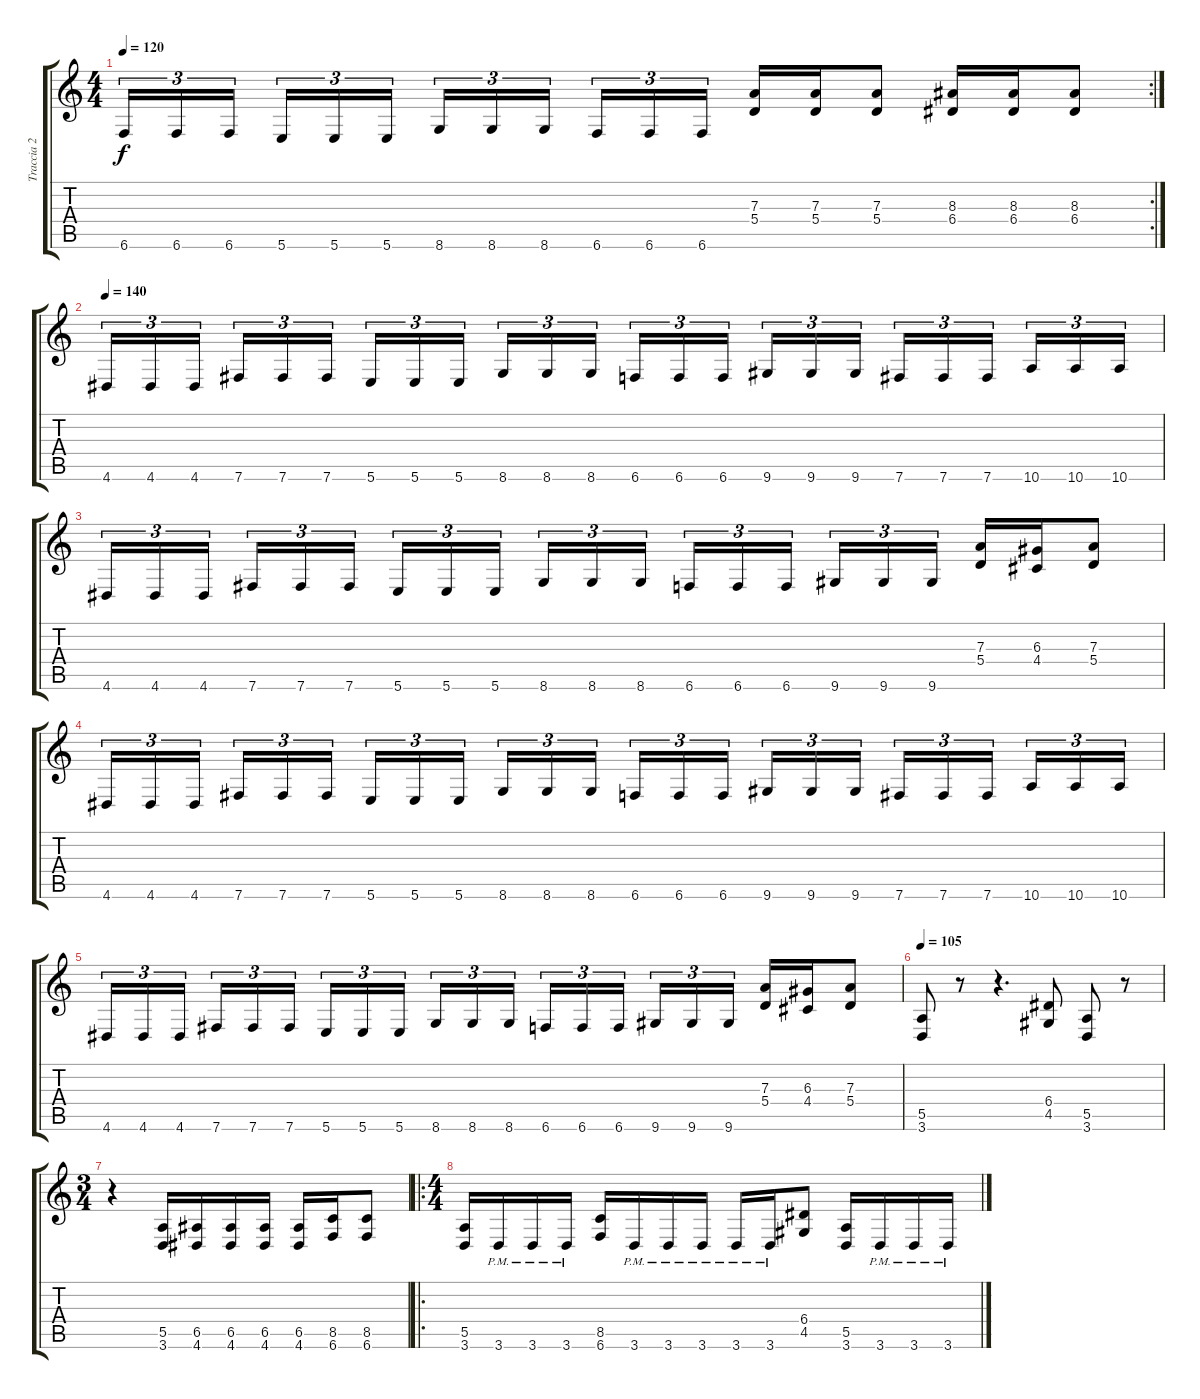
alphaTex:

\track ("Traccia 2" "Traccia 2") {instrument distortionguitar}
\staff {score tabs}
\tuning (B3 Gb3 D3 A2 E2 B1) {hide}
\rc 2
\ts (4 4)
\tempo 120
\clef g2
\ks c
6.6.16{tu (3 2) dy f} 6.6.16{tu (3 2)} 6.6.16{tu (3 2)} 5.6.16{tu (3 2)} 5.6.16{tu (3 2)} 5.6.16{tu (3 2)} 8.6.16{tu (3 2)} 8.6.16{tu (3 2)} 8.6.16{tu (3 2)} 6.6.16{tu (3 2)} 6.6.16{tu (3 2)} 6.6.16{tu (3 2)} (7.3 5.4).16 (7.3 5.4).16 (7.3 5.4).8 (8.3 6.4).16 (8.3 6.4).16 (8.3 6.4).8 |
\tempo 140
4.6.16{tu (3 2)} 4.6.16{tu (3 2)} 4.6.16{tu (3 2)} 7.6.16{tu (3 2)} 7.6.16{tu (3 2)} 7.6.16{tu (3 2)} 5.6.16{tu (3 2)} 5.6.16{tu (3 2)} 5.6.16{tu (3 2)} 8.6.16{tu (3 2)} 8.6.16{tu (3 2)} 8.6.16{tu (3 2)} 6.6.16{tu (3 2)} 6.6.16{tu (3 2)} 6.6.16{tu (3 2)} 9.6.16{tu (3 2)} 9.6.16{tu (3 2)} 9.6.16{tu (3 2)} 7.6.16{tu (3 2)} 7.6.16{tu (3 2)} 7.6.16{tu (3 2)} 10.6.16{tu (3 2)} 10.6.16{tu (3 2)} 10.6.16{tu (3 2)} |
4.6.16{tu (3 2)} 4.6.16{tu (3 2)} 4.6.16{tu (3 2)} 7.6.16{tu (3 2)} 7.6.16{tu (3 2)} 7.6.16{tu (3 2)} 5.6.16{tu (3 2)} 5.6.16{tu (3 2)} 5.6.16{tu (3 2)} 8.6.16{tu (3 2)} 8.6.16{tu (3 2)} 8.6.16{tu (3 2)} 6.6.16{tu (3 2)} 6.6.16{tu (3 2)} 6.6.16{tu (3 2)} 9.6.16{tu (3 2)} 9.6.16{tu (3 2)} 9.6.16{tu (3 2)} (7.3 5.4).16 (6.3 4.4).16 (7.3 5.4).8 |
4.6.16{tu (3 2)} 4.6.16{tu (3 2)} 4.6.16{tu (3 2)} 7.6.16{tu (3 2)} 7.6.16{tu (3 2)} 7.6.16{tu (3 2)} 5.6.16{tu (3 2)} 5.6.16{tu (3 2)} 5.6.16{tu (3 2)} 8.6.16{tu (3 2)} 8.6.16{tu (3 2)} 8.6.16{tu (3 2)} 6.6.16{tu (3 2)} 6.6.16{tu (3 2)} 6.6.16{tu (3 2)} 9.6.16{tu (3 2)} 9.6.16{tu (3 2)} 9.6.16{tu (3 2)} 7.6.16{tu (3 2)} 7.6.16{tu (3 2)} 7.6.16{tu (3 2)} 10.6.16{tu (3 2)} 10.6.16{tu (3 2)} 10.6.16{tu (3 2)} |
4.6.16{tu (3 2)} 4.6.16{tu (3 2)} 4.6.16{tu (3 2)} 7.6.16{tu (3 2)} 7.6.16{tu (3 2)} 7.6.16{tu (3 2)} 5.6.16{tu (3 2)} 5.6.16{tu (3 2)} 5.6.16{tu (3 2)} 8.6.16{tu (3 2)} 8.6.16{tu (3 2)} 8.6.16{tu (3 2)} 6.6.16{tu (3 2)} 6.6.16{tu (3 2)} 6.6.16{tu (3 2)} 9.6.16{tu (3 2)} 9.6.16{tu (3 2)} 9.6.16{tu (3 2)} (7.3 5.4).16 (6.3 4.4).16 (7.3 5.4).8 |
\tempo 105
(5.5 3.6).8 r.8 r.4{d} (6.4 4.5).8 (5.5 3.6).8 r.8 |
\ts (3 4)
r.4 (5.5 3.6).16 (6.5 4.6).16 (6.5 4.6).16 (6.5 4.6).16 (6.5 4.6).16 (8.5 6.6).16 (8.5 6.6).8 |
\ro
\ts (4 4)
(5.5 3.6).16 3.6{pm}.16 3.6{pm}.16 3.6{pm}.16 (8.5 6.6).16 3.6{pm}.16 3.6{pm}.16 3.6{pm}.16 3.6{pm}.16 3.6{pm}.16 (6.4 4.5).8 (5.5 3.6).16 3.6{pm}.16 3.6{pm}.16 3.6{pm}.16
